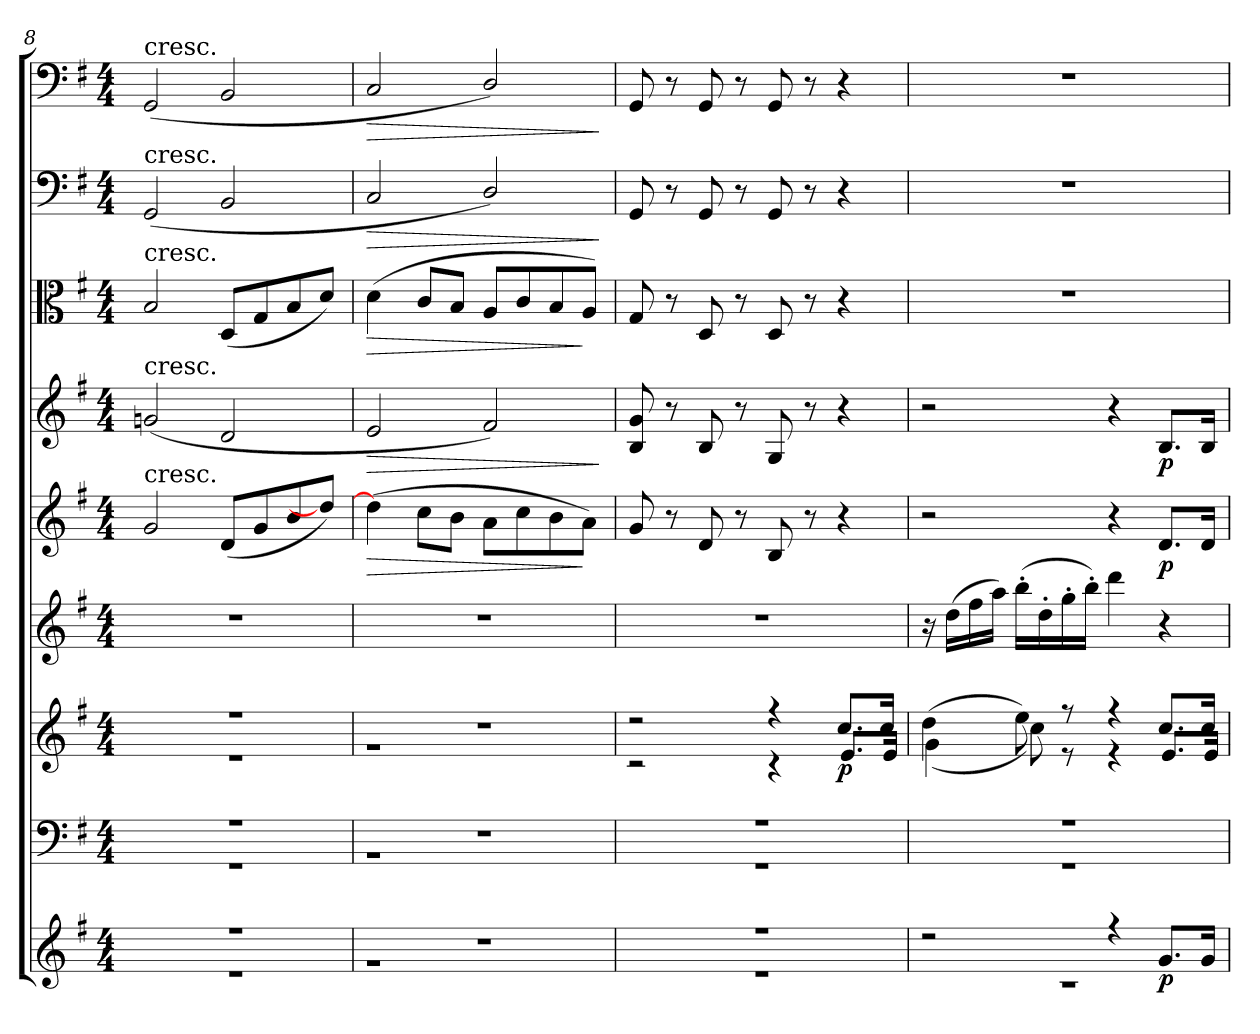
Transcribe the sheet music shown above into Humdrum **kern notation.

**kern	**dynam	**kern	**kern	**dynam	**kern	**kern	**dynam	**kern	**dynam	**kern	**dynam	**kern	**dynam	**kern	**dynam
*part9	*part9	*part8	*part7	*part7	*part6	*part5	*part5	*part4	*part4	*part3	*part3	*part2	*part2	*part1	*part1
*staff9	*staff9	*staff8	*staff7	*staff7	*staff6	*staff5	*staff5	*staff4	*staff4	*staff3	*staff3	*staff2	*staff2	*staff1	*staff1
*clefG2	*	*clefF4	*clefG2	*	*clefG2	*clefG2	*	*clefG2	*	*clefC3	*	*clefF4	*	*clefF4	*
*k[f#]	*	*k[f#]	*k[f#]	*	*k[f#]	*k[f#]	*	*k[f#]	*	*k[f#]	*	*k[f#]	*	*k[f#]	*
*G:	*	*G:	*G:	*	*G:	*G:	*	*G:	*	*G:	*	*G:	*	*G:	*
*M4/4	*	*M4/4	*M4/4	*	*M4/4	*M4/4	*	*M4/4	*	*M4/4	*	*M4/4	*	*M4/4	*
=8	=8	=8	=8	=8	=8	=8	=8	=8	=8	=8	=8	=8	=8	=8	=8
*^	*	*^	*^	*	*	*	*	*	*	*	*	*	*	*	*
!	!	!	!	!	!	!	!	!	!	!	!	!	!	!	!	!	!LO:TX:t=cresc.	!
!	!	!	!	!	!	!	!	!	!	!	!	!	!	!	!LO:TX:t=cresc.	!	!	!
!	!	!	!	!	!	!	!	!	!	!	!	!	!LO:TX:t=cresc.	!	!	!	!	!
!	!	!	!	!	!	!	!	!	!	!	!LO:TX:t=cresc.	!	!	!	!	!	!	!
!	!	!	!	!	!	!	!	!	!LO:TX:t=cresc.	!	!	!	!	!	!	!	!	!
1r	1r	.	1r	1r	1r	1r	.	1r	2g/	.	(2gn/	.	2B/	.	(2GG/	.	(2GG/	.
.	.	.	.	.	.	.	.	.	(8d/L	.	2d/	.	(8D/L	.	2BB/	.	2BB/	.
.	.	.	.	.	.	.	.	.	8g/	.	.	.	8G/	.	.	.	.	.
.	.	.	.	.	.	.	.	.	8b/	.	.	.	8B/	.	.	.	.	.
.	.	.	.	.	.	.	.	.	8dd/J])	.	.	.	8d/J)	.	.	.	.	.
=9	=9	=9	=9	=9	=9	=9	=9	=9	=9	=9	=9	=9	=9	=9	=9	=9	=9	=9
!	!	!	!	!	!	!	!	!	!	!LO:HP:b	!	!LO:HP:b	!	!LO:HP:b	!	!LO:HP:b	!	!LO:HP:b
1r	1r	.	1r	1r	1r	1r	.	1r	(4dd\]	>	2e/	>	(4d\	>	2C/	>	2C/	>
.	.	.	.	.	.	.	.	.	8cc\L	.	.	.	8c/L	.	.	.	.	.
.	.	.	.	.	.	.	.	.	8b\J	.	.	.	8B/J	.	.	.	.	.
.	.	.	.	.	.	.	.	.	8a\L	.	2f#/)	.	8A/L	.	2D/)	.	2D/)	.
.	.	.	.	.	.	.	.	.	8cc\	.	.	.	8c/	.	.	.	.	.
.	.	.	.	.	.	.	.	.	8b\	.	.	.	8B/	.	.	.	.	.
.	.	.	.	.	.	.	.	.	8a\J)	]	.	.	8A/J)	]	.	.	.	.
*v	*v	*	*	*	*v	*v	*	*	*	*	*	*	*	*	*	*	*	*
*	*	*v	*v	*	*	*	*	*	*	*	*	*	*	*	*	*
.	.	.	.	.	.	.	.	.	]	.	.	.	]	.	]
=10	=10	=10	=10	=10	=10	=10	=10	=10	=10	=10	=10	=10	=10	=10	=10
*^	*	*^	*^	*	*	*	*	*	*	*	*	*	*	*	*
1r	1r	.	1r	1r	2r	2r	.	1r	8g/	.	8B/ 8g/	.	8G/	.	8GG/	.	8GG/	.
.	.	.	.	.	.	.	.	.	8r	.	8r	.	8r	.	8r	.	8r	.
.	.	.	.	.	.	.	.	.	8d/	.	8B/	.	8D/	.	8GG/	.	8GG/	.
.	.	.	.	.	.	.	.	.	8r	.	8r	.	8r	.	8r	.	8r	.
.	.	.	.	.	4r	4r	.	.	8B/	.	8G/	.	8D/	.	8GG/	.	8GG/	.
.	.	.	.	.	.	.	.	.	8r	.	8r	.	8r	.	8r	.	8r	.
.	.	.	.	.	8.cc/L	8.e/L	p	.	4r	.	4r	.	4r	.	4r	.	4r	.
.	.	.	.	.	16cc/Jk	16e/Jk	.	.	.	.	.	.	.	.	.	.	.	.
=11	=11	=11	=11	=11	=11	=11	=11	=11	=11	=11	=11	=11	=11	=11	=11	=11	=11	=11
2r	1r	.	1r	1r	(4dd\	(4g\	.	16r	2r	.	2r	.	1r	.	1r	.	1r	.
.	.	.	.	.	.	.	.	(16dd\LL	.	.	.	.	.	.	.	.	.	.
.	.	.	.	.	.	.	.	16ff#\	.	.	.	.	.	.	.	.	.	.
.	.	.	.	.	.	.	.	16aa\JJ)	.	.	.	.	.	.	.	.	.	.
.	.	.	.	.	8ee\)	8cc\)	.	(16bb'\LL	.	.	.	.	.	.	.	.	.	.
.	.	.	.	.	.	.	.	16dd'\	.	.	.	.	.	.	.	.	.	.
.	.	.	.	.	8r	8r	.	16gg'\	.	.	.	.	.	.	.	.	.	.
.	.	.	.	.	.	.	.	16bb'\JJ)	.	.	.	.	.	.	.	.	.	.
4r	.	.	.	.	4r	4r	.	4ddd\	4r	.	4r	.	.	.	.	.	.	.
8.g/L	.	p	.	.	8.cc/L	8.e/L	.	4r	8.d/L	p	8.B/L	p	.	.	.	.	.	.
16g/Jk	.	.	.	.	16cc/Jk	16e/Jk	.	.	16d/Jk	.	16B/Jk	.	.	.	.	.	.	.
*v	*v	*	*	*	*v	*v	*	*	*	*	*	*	*	*	*	*	*	*
*	*	*v	*v	*	*	*	*	*	*	*	*	*	*	*	*	*
=	=	=	=	=	=	=	=	=	=	=	=	=	=	=	=
*-	*-	*-	*-	*-	*-	*-	*-	*-	*-	*-	*-	*-	*-	*-	*-
